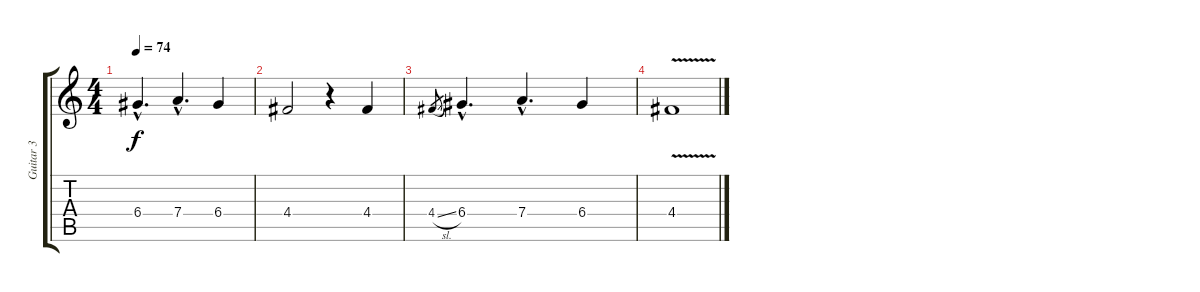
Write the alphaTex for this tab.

\track ("Guitar 3" "Guitar 3") {instrument acousticguitarsteel}
\staff {score tabs}
\tuning (E4 B3 G3 D3 A2 E2) {hide}
\ts (4 4)
\tempo 74
\clef g2
\ks c
6.4{hac}.4{d dy f instrument overdrivenguitar} 7.4{hac}.4{d} 6.4.4 |
4.4.2 r.4 4.4.4 |
4.4{sl}.8{gr} 6.4{hac}.4{d instrument overdrivenguitar} 7.4{hac}.4{d} 6.4.4 |
4.4{v}.1
